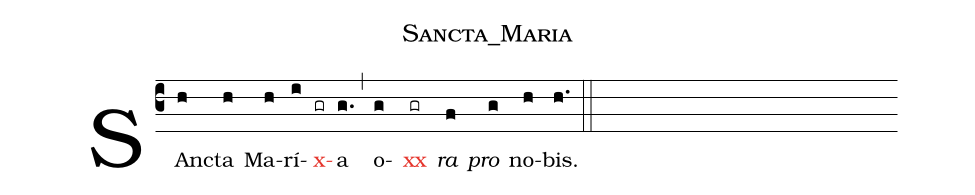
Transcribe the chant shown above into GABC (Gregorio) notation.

name:Sancta_Maria;
def-m1: \grealign;
%%
(c3) SAn(h)cta(h) Ma(h)rí(i)<c>x</c>(gr)a(g.) (,) o-([em1]g) <c>xx</c>([em1]gr) <i>ra</i>([em1]f) <i>pro</i>([em1]g) no([em1]h)bis.([em1]h.) (::) (Z)
